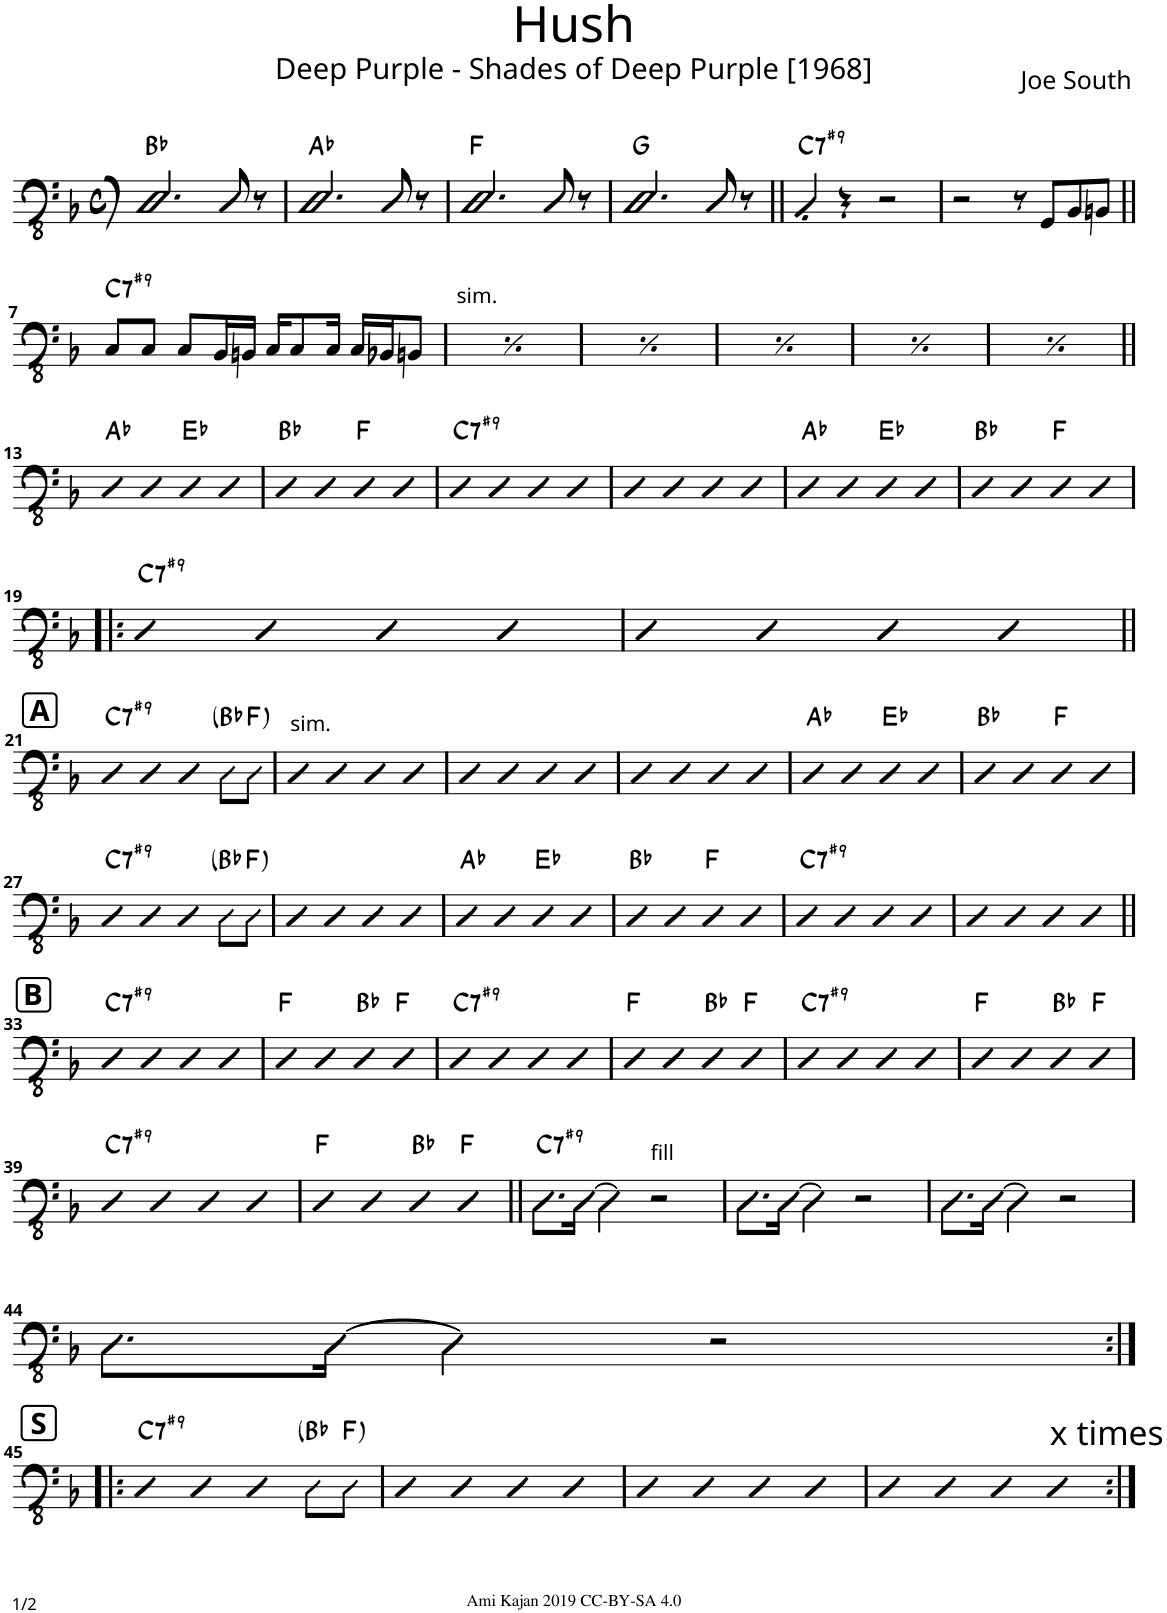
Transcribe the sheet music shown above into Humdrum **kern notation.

**kern	**harte
*part1	*part1
*staff1	*
*I"Piano	*
*I'Pno.	*
*clefFv4	*
*k[b-]	*
*M4/4	*
*met(c)	*
=1	=1
2.DD/	Bb:maj
8DD/	.
8r	.
=2	=2
2.DD/	Ab:maj
8DD/	.
8r	.
=3	=3
2.DD/	F:maj
8DD/	.
8r	.
=4	=4
2.DD/	G:maj
8DD/	.
8r	.
=5||	=5||
!	!LO:H:kt=7
4CC'/	C:7(#9)
4r	.
2r	.
=6	=6
2r	.
8r	.
8GGG/L	.
8BBB-/	.
8BBBn/J	.
!!LO:LB:g=z
=7||	=7||
!	!LO:H:kt=7
8CC/L	C:7(#9)
8CC/J	.
8CC/L	.
16BBB-/L	.
16BBBn/JJ	.
16CC/KL	.
8CC/	.
16CC/Jk	.
16CC/LL	.
16BBB-X/J	.
8BBBn/J	.
=8	=8
!	!LO:H:kt=7
8CC/L	C:7(#9)
8CC/J	.
8CC/L	.
16BBB-/L	.
16BBBn/JJ	.
16CC/KL	.
8CC/	.
16CC/Jk	.
16CC/LL	.
16BBB-X/J	.
8BBBn/J	.
=9	=9
!	!LO:H:kt=7
8CC/L	C:7(#9)
8CC/J	.
8CC/L	.
16BBB-/L	.
16BBBn/JJ	.
16CC/KL	.
8CC/	.
16CC/Jk	.
16CC/LL	.
16BBB-X/J	.
8BBBn/J	.
=10	=10
!	!LO:H:kt=7
8CC/L	C:7(#9)
8CC/J	.
8CC/L	.
16BBB-/L	.
16BBBn/JJ	.
16CC/KL	.
8CC/	.
16CC/Jk	.
16CC/LL	.
16BBB-X/J	.
8BBBn/J	.
=11	=11
!	!LO:H:kt=7
8CC/L	C:7(#9)
8CC/J	.
8CC/L	.
16BBB-/L	.
16BBBn/JJ	.
16CC/KL	.
8CC/	.
16CC/Jk	.
16CC/LL	.
16BBB-X/J	.
8BBBn/J	.
=12	=12
!	!LO:H:kt=7
8CC/L	C:7(#9)
8CC/J	.
8CC/L	.
16BBB-/L	.
16BBBn/JJ	.
16CC/KL	.
8CC/	.
16CC/Jk	.
16CC/LL	.
16BBB-X/J	.
8BBBn/J	.
!!LO:LB:g=z
=13||	=13||
4DD	Ab:maj
4DD	.
4DD	Eb:maj
4DD	.
=14	=14
4DD	Bb:maj
4DD	.
4DD	F:maj
4DD	.
=15	=15
!	!LO:H:kt=7
4DD	C:7(#9)
4DD	.
4DD	.
4DD	.
=16	=16
4DD	.
4DD	.
4DD	.
4DD	.
=17	=17
4DD	Ab:maj
4DD	.
4DD	Eb:maj
4DD	.
=18	=18
4DD	Bb:maj
4DD	.
4DD	F:maj
4DD	.
!!LO:LB:g=z
=19!|:	=19!|:
!	!LO:H:kt=7
4DD	C:7(#9)
4DD	.
4DD	.
4DD	.
=20	=20
4DD	.
4DD	.
4DD	.
4DD	.
!!LO:LB:g=z
!!LO:REH:place=s1:a:B:cj:fs=14:t=A
=21||	=21||
!	!LO:H:kt=7
4DD	C:7(#9)
4DD	.
4DD	.
8DD\L	Bb:maj
8DD!\J	F:maj
=22	=22
!LO:TX:a:t=sim.	!
4DD	.
4DD	.
4DD	.
4DD	.
=23	=23
4DD	.
4DD	.
4DD	.
4DD	.
=24	=24
4DD	.
4DD	.
4DD	.
4DD	.
=25	=25
4DD	Ab:maj
4DD	.
4DD	Eb:maj
4DD	.
=26	=26
4DD	Bb:maj
4DD	.
4DD	F:maj
4DD	.
!!LO:LB:g=z
=27	=27
!	!LO:H:kt=7
4DD	C:7(#9)
4DD	.
4DD	.
8DD\L	Bb:maj
8DD!\J	F:maj
=28	=28
4DD	.
4DD	.
4DD	.
4DD	.
=29	=29
4DD	Ab:maj
4DD	.
4DD	Eb:maj
4DD	.
=30	=30
4DD	Bb:maj
4DD	.
4DD	F:maj
4DD	.
=31	=31
!	!LO:H:kt=7
4DD	C:7(#9)
4DD	.
4DD	.
4DD	.
=32	=32
4DD	.
4DD	.
4DD	.
4DD	.
!!LO:LB:g=z
!!LO:REH:place=s1:a:B:cj:fs=14:t=B
=33||	=33||
!	!LO:H:kt=7
4DD	C:7(#9)
4DD	.
4DD	.
4DD	.
=34	=34
4DD	F:maj
4DD	.
4DD	Bb:maj
4DD	F:maj
=35	=35
!	!LO:H:kt=7
4DD	C:7(#9)
4DD	.
4DD	.
4DD	.
=36	=36
4DD	F:maj
4DD	.
4DD	Bb:maj
4DD	F:maj
=37	=37
!	!LO:H:kt=7
4DD	C:7(#9)
4DD	.
4DD	.
4DD	.
=38	=38
4DD	F:maj
4DD	.
4DD	Bb:maj
4DD	F:maj
!!LO:LB:g=z
=39	=39
!	!LO:H:kt=7
4DD	C:7(#9)
4DD	.
4DD	.
4DD	.
=40	=40
4DD	F:maj
4DD	.
4DD	Bb:maj
4DD	F:maj
=41||	=41||
!	!LO:H:kt=7
8.DD\L	C:7(#9)
[16DD\Jk	.
4DD\]	.
!LO:TX:a:t=fill	!
2r	.
=42	=42
8.DD\L	.
[16DD\Jk	.
4DD\]	.
2r	.
=43	=43
8.DD\L	.
[16DD\Jk	.
4DD\]	.
2r	.
!!LO:LB:g=z
=44	=44
8.DD\L	.
[16DD\Jk	.
4DD\]	.
2r	.
!!LO:LB:g=z
!!LO:REH:place=s1:a:B:cj:fs=14:t=S
=45:|!|:	=45:|!|:
!	!LO:H:kt=7
4DD	C:7(#9)
4DD	.
4DD	.
8DD\L	Bb:maj
8DD!\J	F:maj
=46	=46
4DD	.
4DD	.
4DD	.
4DD	.
=47	=47
4DD	.
4DD	.
4DD	.
4DD	.
=48	=48
4DD	.
4DD	.
4DD	.
!LO:TX:a:t=x times	!
4DD	.
=:|!	=:|!
*-	*-
